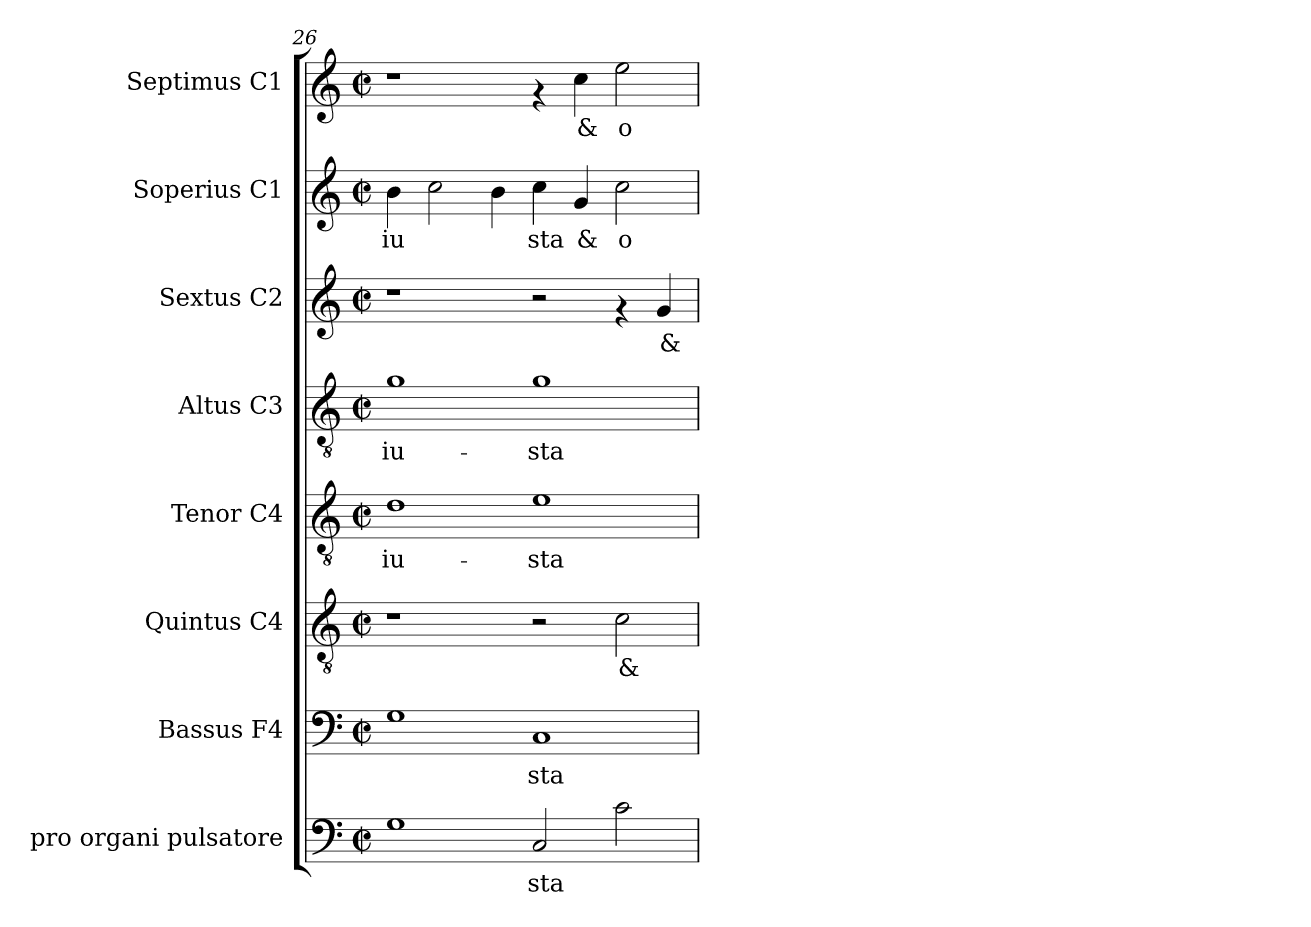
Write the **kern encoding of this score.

**kern	**text	**kern	**text	**kern	**text	**kern	**text	**kern	**text	**kern	**text	**kern	**text	**kern	**text
*part8	*part8	*part7	*part7	*part6	*part6	*part5	*part5	*part4	*part4	*part3	*part3	*part2	*part2	*part1	*part1
*staff8	*staff8	*staff7	*staff7	*staff6	*staff6	*staff5	*staff5	*staff4	*staff4	*staff3	*staff3	*staff2	*staff2	*staff1	*staff1
*I"pro organi  pulsatore	*	*I"Bassus  F4	*	*I"Quintus  C4	*	*I"Tenor  C4	*	*I"Altus  C3	*	*I"Sextus  C2	*	*I"Soperius  C1	*	*I"Septimus  C1	*
*clefF4	*	*clefF4	*	*clefGv2	*	*clefGv2	*	*clefGv2	*	*clefG2	*	*clefG2	*	*clefG2	*
*k[]	*	*k[]	*	*k[]	*	*k[]	*	*k[]	*	*k[]	*	*k[]	*	*k[]	*
*C:	*	*C:	*	*C:	*	*C:	*	*C:	*	*C:	*	*C:	*	*C:	*
*M2/2	*	*M2/2	*	*M2/2	*	*M2/2	*	*M2/2	*	*M2/2	*	*M2/2	*	*M2/2	*
*met(c|)	*	*met(c|)	*	*met(c|)	*	*met(c|)	*	*met(c|)	*	*met(c|)	*	*met(c|)	*	*met(c|)	*
=26	=26	=26	=26	=26	=26	=26	=26	=26	=26	=26	=26	=26	=26	=26	=26
!	!LO:LY:a:cj	!	!LO:LY:b:cj	!	!	!	!LO:LY:b:rj	!	!LO:LY:b:rj	!	!	!	!LO:LY:b:cj	!	!
1G	--	1G	--	1r	.	1d	iu-	1g	iu-	1r	.	4b\	iu-	1r	.
!	!	!	!	!	!	!	!	!	!	!	!	!	!LO:LY:b:cj	!	!
.	.	.	.	.	.	.	.	.	.	.	.	2cc\	--	.	.
!	!	!	!	!	!	!	!	!	!	!	!	!	!LO:LY:b:cj	!	!
.	.	.	.	.	.	.	.	.	.	.	.	4b\	--	.	.
!	!LO:LY:a:cj	!	!LO:LY:b:cj	!	!	!	!LO:LY:b:rj	!	!LO:LY:b:rj	!	!	!	!LO:LY:b:cj	!	!
2C/	-sta	1C	-sta	2r	.	1e	-sta	1g	-sta	2r	.	4cc\	-sta	4rf	.
!	!	!	!	!	!	!	!	!	!	!	!	!	!LO:LY:b:cj	!	!LO:LY:b:rj
.	.	.	.	.	.	.	.	.	.	.	.	4g/	&	4cc\	&
!	!LO:LY:a:cj	!	!	!	!LO:LY:b:cj	!	!	!	!	!	!	!	!LO:LY:b:cj	!	!LO:LY:b:rj
2c\	.	.	.	2c\	&	.	.	.	.	4rf	.	2cc\	o-	2ee\	o-
!	!	!	!	!	!	!	!	!	!	!	!LO:LY:b:cj	!	!	!	!
.	.	.	.	.	.	.	.	.	.	4g/	&	.	.	.	.
=	=	=	=	=	=	=	=	=	=	=	=	=	=	=	=
*-	*-	*-	*-	*-	*-	*-	*-	*-	*-	*-	*-	*-	*-	*-	*-
